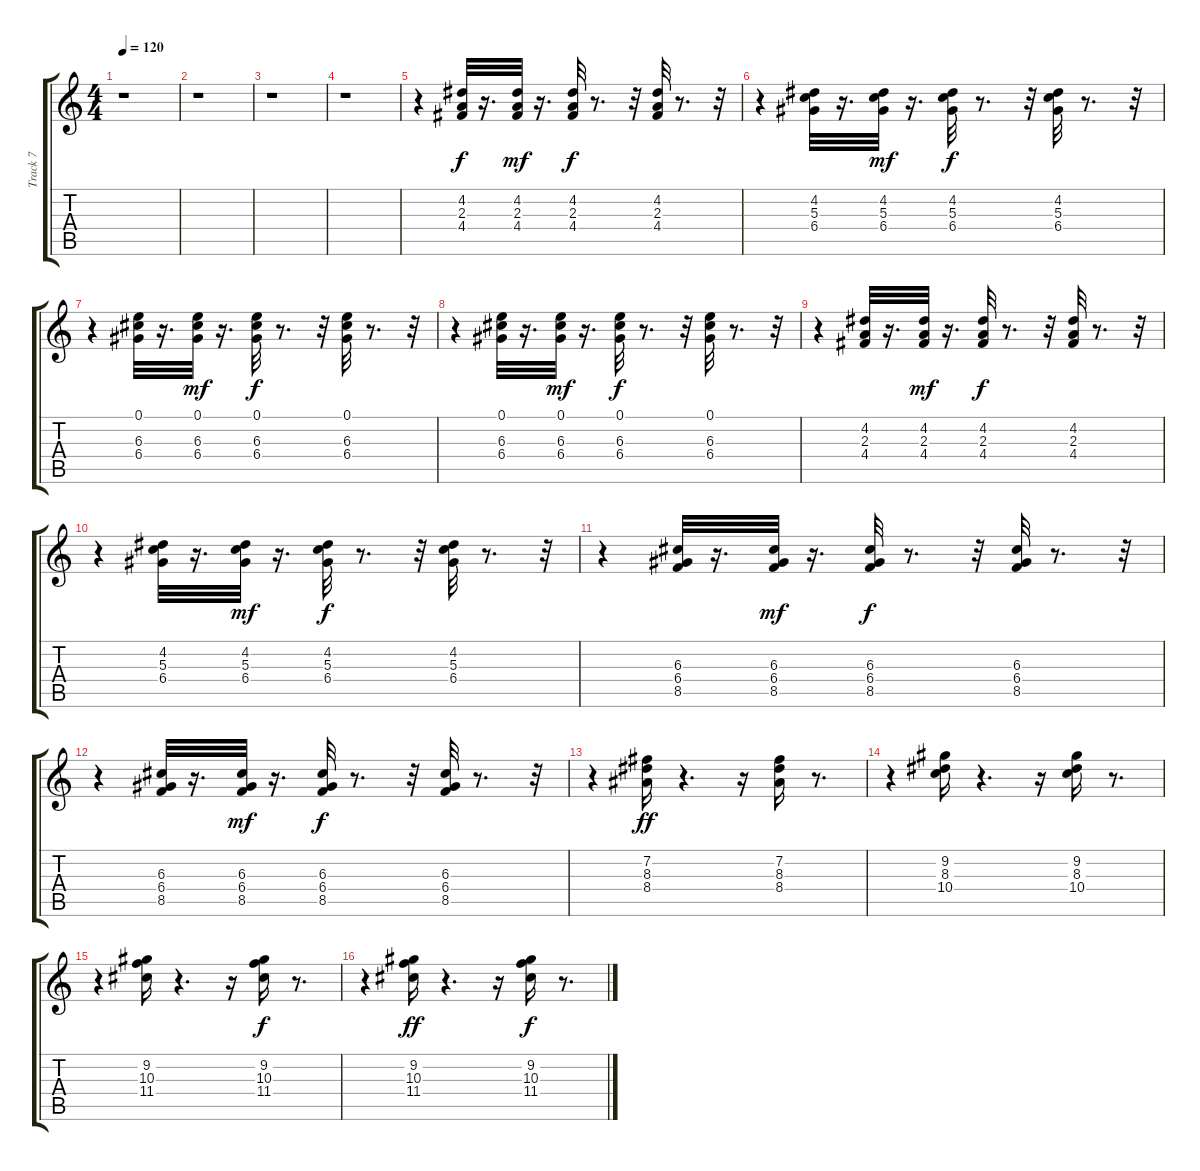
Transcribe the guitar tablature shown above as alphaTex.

\track ("Track 7" "Track 7") {instrument electricguitarclean}
\staff {score tabs}
\tuning (E4 B3 G3 D3 A2 E2) {hide}
\ts (4 4)
\tempo 120
\clef g2
\ks c
r.1{dy p} |
r.1 |
r.1 |
r.1 |
r.4 (4.2 2.3 4.4).32{dy f} r.16{d} (4.2 2.3 4.4).32{dy mf} r.16{d} (4.2 2.3 4.4).32{dy f} r.8{d} r.32 (4.2 2.3 4.4).32 r.8{d} r.32 |
r.4 (4.2 5.3 6.4).32 r.16{d} (4.2 5.3 6.4).32{dy mf} r.16{d} (4.2 5.3 6.4).32{dy f} r.8{d} r.32 (4.2 5.3 6.4).32 r.8{d} r.32 |
r.4 (0.1 6.3 6.4).32 r.16{d} (0.1 6.3 6.4).32{dy mf} r.16{d} (0.1 6.3 6.4).32{dy f} r.8{d} r.32 (0.1 6.3 6.4).32 r.8{d} r.32 |
r.4 (0.1 6.3 6.4).32 r.16{d} (0.1 6.3 6.4).32{dy mf} r.16{d} (0.1 6.3 6.4).32{dy f} r.8{d} r.32 (0.1 6.3 6.4).32 r.8{d} r.32 |
r.4 (4.2 2.3 4.4).32 r.16{d} (4.2 2.3 4.4).32{dy mf} r.16{d} (4.2 2.3 4.4).32{dy f} r.8{d} r.32 (4.2 2.3 4.4).32 r.8{d} r.32 |
r.4 (4.2 5.3 6.4).32 r.16{d} (4.2 5.3 6.4).32{dy mf} r.16{d} (4.2 5.3 6.4).32{dy f} r.8{d} r.32 (4.2 5.3 6.4).32 r.8{d} r.32 |
r.4 (6.3 6.4 8.5).32 r.16{d} (6.3 6.4 8.5).32{dy mf} r.16{d} (6.3 6.4 8.5).32{dy f} r.8{d} r.32 (6.3 6.4 8.5).32 r.8{d} r.32 |
r.4 (6.3 6.4 8.5).32 r.16{d} (6.3 6.4 8.5).32{dy mf} r.16{d} (6.3 6.4 8.5).32{dy f} r.8{d} r.32 (6.3 6.4 8.5).32 r.8{d} r.32 |
r.4 (7.2 8.3 8.4).16{dy ff} r.4{d} r.16 (7.2 8.3 8.4).16 r.8{d} |
r.4 (9.2 8.3 10.4).16 r.4{d} r.16 (9.2 8.3 10.4).16 r.8{d} |
r.4 (9.2 10.3 11.4).16 r.4{d} r.16 (9.2 10.3 11.4).16{dy f} r.8{d} |
r.4 (9.2 10.3 11.4).16{dy ff} r.4{d} r.16 (9.2 10.3 11.4).16{dy f} r.8{d}
